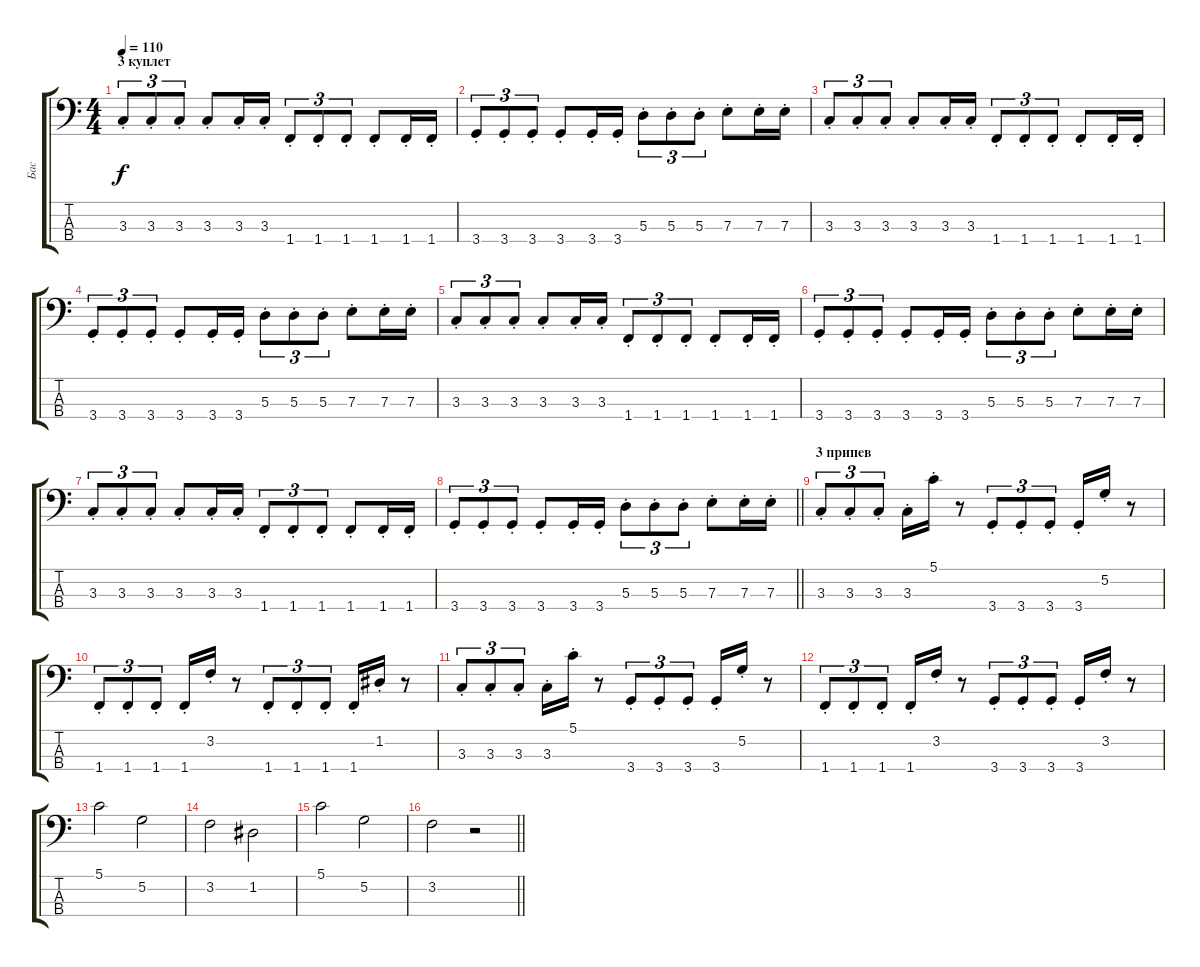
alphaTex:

\track ("Бас" "Бас") {instrument electricbassfinger}
\staff {score tabs}
\tuning (G2 D2 A1 E1) {hide}
\ts (4 4)
\section ("" "3 куплет")
\tempo 110
\clef f4
\ks c
3.3{st}.8{tu (3 2) dy f} 3.3{st}.8{tu (3 2)} 3.3{st}.8{tu (3 2)} 3.3{st}.8 3.3{st}.16 3.3{st}.16 1.4{st}.8{tu (3 2)} 1.4{st}.8{tu (3 2)} 1.4{st}.8{tu (3 2)} 1.4{st}.8 1.4{st}.16 1.4{st}.16 |
3.4{st}.8{tu (3 2)} 3.4{st}.8{tu (3 2)} 3.4{st}.8{tu (3 2)} 3.4{st}.8 3.4{st}.16 3.4{st}.16 5.3{st}.8{tu (3 2)} 5.3{st}.8{tu (3 2)} 5.3{st}.8{tu (3 2)} 7.3{st}.8 7.3{st}.16 7.3{st}.16 |
3.3{st}.8{tu (3 2)} 3.3{st}.8{tu (3 2)} 3.3{st}.8{tu (3 2)} 3.3{st}.8 3.3{st}.16 3.3{st}.16 1.4{st}.8{tu (3 2)} 1.4{st}.8{tu (3 2)} 1.4{st}.8{tu (3 2)} 1.4{st}.8 1.4{st}.16 1.4{st}.16 |
3.4{st}.8{tu (3 2)} 3.4{st}.8{tu (3 2)} 3.4{st}.8{tu (3 2)} 3.4{st}.8 3.4{st}.16 3.4{st}.16 5.3{st}.8{tu (3 2)} 5.3{st}.8{tu (3 2)} 5.3{st}.8{tu (3 2)} 7.3{st}.8 7.3{st}.16 7.3{st}.16 |
3.3{st}.8{tu (3 2)} 3.3{st}.8{tu (3 2)} 3.3{st}.8{tu (3 2)} 3.3{st}.8 3.3{st}.16 3.3{st}.16 1.4{st}.8{tu (3 2)} 1.4{st}.8{tu (3 2)} 1.4{st}.8{tu (3 2)} 1.4{st}.8 1.4{st}.16 1.4{st}.16 |
3.4{st}.8{tu (3 2)} 3.4{st}.8{tu (3 2)} 3.4{st}.8{tu (3 2)} 3.4{st}.8 3.4{st}.16 3.4{st}.16 5.3{st}.8{tu (3 2)} 5.3{st}.8{tu (3 2)} 5.3{st}.8{tu (3 2)} 7.3{st}.8 7.3{st}.16 7.3{st}.16 |
3.3{st}.8{tu (3 2)} 3.3{st}.8{tu (3 2)} 3.3{st}.8{tu (3 2)} 3.3{st}.8 3.3{st}.16 3.3{st}.16 1.4{st}.8{tu (3 2)} 1.4{st}.8{tu (3 2)} 1.4{st}.8{tu (3 2)} 1.4{st}.8 1.4{st}.16 1.4{st}.16 |
\barLineRight lightlight
3.4{st}.8{tu (3 2)} 3.4{st}.8{tu (3 2)} 3.4{st}.8{tu (3 2)} 3.4{st}.8 3.4{st}.16 3.4{st}.16 5.3{st}.8{tu (3 2)} 5.3{st}.8{tu (3 2)} 5.3{st}.8{tu (3 2)} 7.3{st}.8 7.3{st}.16 7.3{st}.16 |
\section ("" "3 припев")
3.3{st}.8{tu (3 2)} 3.3{st}.8{tu (3 2)} 3.3{st}.8{tu (3 2)} 3.3{st}.16 5.1{st}.16 r.8 3.4{st}.8{tu (3 2)} 3.4{st}.8{tu (3 2)} 3.4{st}.8{tu (3 2)} 3.4{st}.16 5.2{st}.16 r.8 |
1.4{st}.8{tu (3 2)} 1.4{st}.8{tu (3 2)} 1.4{st}.8{tu (3 2)} 1.4{st}.16 3.2{st}.16 r.8 1.4{st}.8{tu (3 2)} 1.4{st}.8{tu (3 2)} 1.4{st}.8{tu (3 2)} 1.4{st}.16 1.2{st}.16 r.8 |
3.3{st}.8{tu (3 2)} 3.3{st}.8{tu (3 2)} 3.3{st}.8{tu (3 2)} 3.3{st}.16 5.1{st}.16 r.8 3.4{st}.8{tu (3 2)} 3.4{st}.8{tu (3 2)} 3.4{st}.8{tu (3 2)} 3.4{st}.16 5.2{st}.16 r.8 |
1.4{st}.8{tu (3 2)} 1.4{st}.8{tu (3 2)} 1.4{st}.8{tu (3 2)} 1.4{st}.16 3.2{st}.16 r.8 3.4{st}.8{tu (3 2)} 3.4{st}.8{tu (3 2)} 3.4{st}.8{tu (3 2)} 3.4{st}.16 3.2{st}.16 r.8 |
5.1.2 5.2.2 |
3.2.2 1.2.2 |
5.1.2 5.2.2 |
\barLineRight lightlight
3.2.2 r.2
